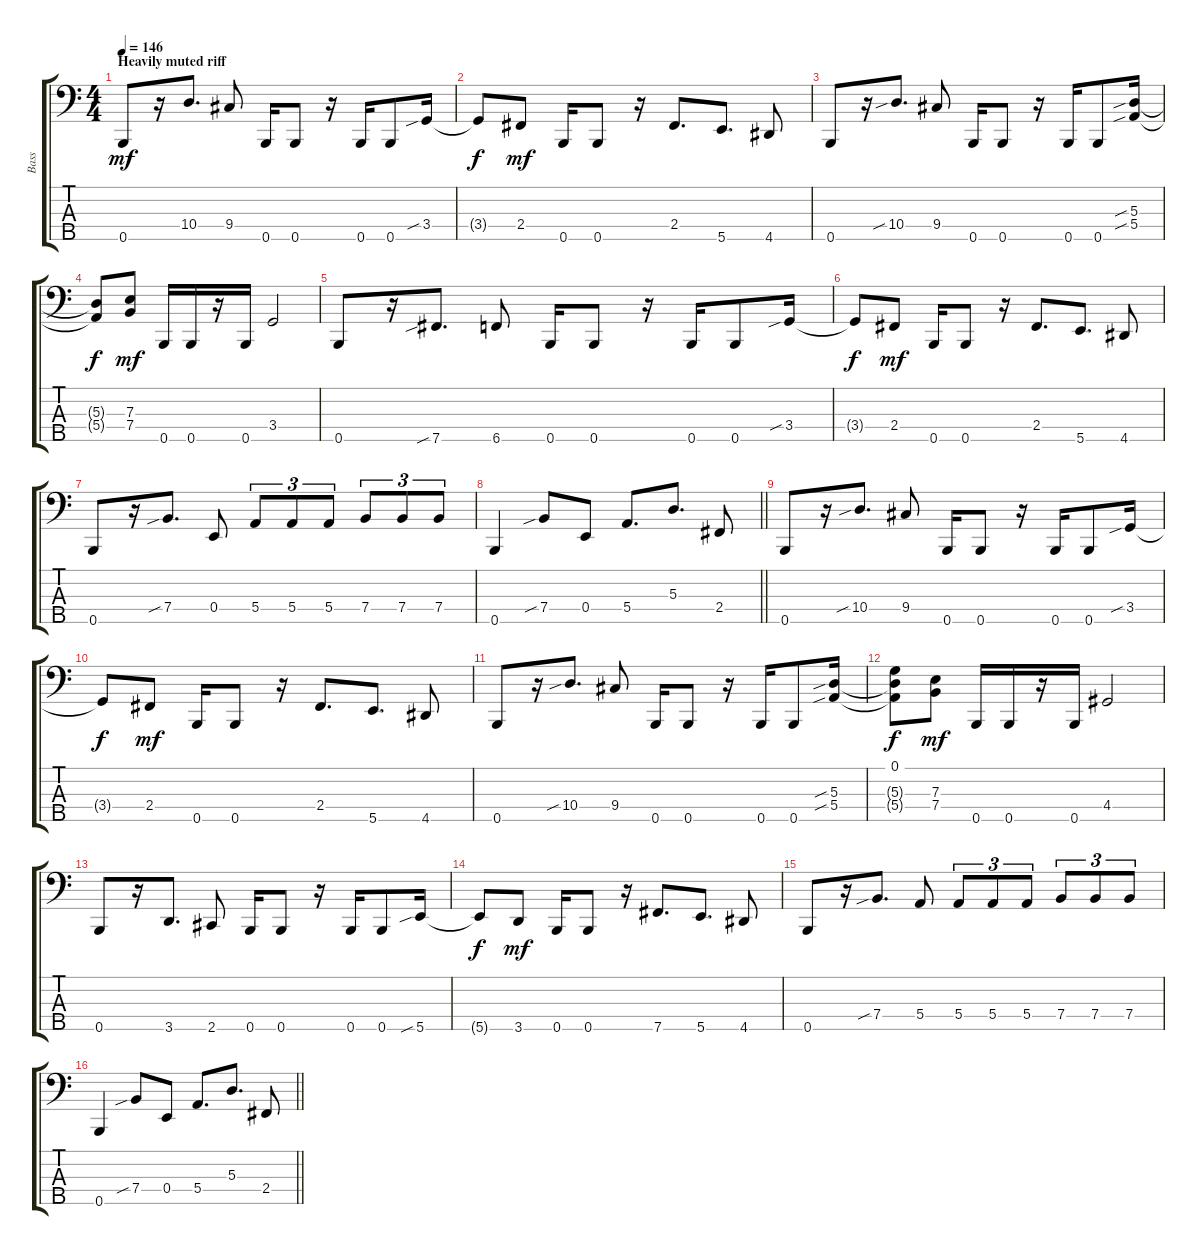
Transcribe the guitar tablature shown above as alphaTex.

\track ("Bass" "Bass") {instrument electricbassfinger}
\staff {score tabs}
\tuning (G2 D2 A1 E1 B0) {hide}
\ts (4 4)
\section ("" "Heavily muted riff")
\tempo 146
\clef f4
\ks c
0.5.8{dy mf} r.16 10.4.8{d} 9.4.8 0.5.16 0.5.8 r.16 0.5.16 0.5.8 3.4{sib}.16 |
3.4{t}.8{dy f} 2.4.8{dy mf} 0.5.16 0.5.8 r.16 2.4.8{d} 5.5.8{d} 4.5.8 |
0.5.8 r.16 10.4{sib}.8{d} 9.4.8 0.5.16 0.5.8 r.16 0.5.16 0.5.8 (5.3{sib} 5.4{sib}).16 |
(5.3{t} 5.4{t}).8{dy f} (7.3 7.4).8{dy mf} 0.5.16 0.5.16 r.16 0.5.16 3.4.2 |
0.5.8 r.16 7.5{sib}.8{d} 6.5.8 0.5.16 0.5.8 r.16 0.5.16 0.5.8 3.4{sib}.16 |
3.4{t}.8{dy f} 2.4.8{dy mf} 0.5.16 0.5.8 r.16 2.4.8{d} 5.5.8{d} 4.5.8 |
0.5.8 r.16 7.4{sib}.8{d} 0.4.8 5.4.8{tu (3 2)} 5.4.8{tu (3 2)} 5.4.8{tu (3 2)} 7.4.8{tu (3 2)} 7.4.8{tu (3 2)} 7.4.8{tu (3 2)} |
\barLineRight lightlight
0.5.4 7.4{sib}.8 0.4.8 5.4.8{d} 5.3.8{d} 2.4.8 |
0.5.8 r.16 10.4{sib}.8{d} 9.4.8 0.5.16 0.5.8 r.16 0.5.16 0.5.8 3.4{sib}.16 |
3.4{t}.8{dy f} 2.4.8{dy mf} 0.5.16 0.5.8 r.16 2.4.8{d} 5.5.8{d} 4.5.8 |
0.5.8 r.16 10.4{sib}.8{d} 9.4.8 0.5.16 0.5.8 r.16 0.5.16 0.5.8 (5.3{sib} 5.4{sib}).16 |
(0.1 5.3{t} 5.4{t}).8{dy f} (7.3 7.4).8{dy mf} 0.5.16 0.5.16 r.16 0.5.16 4.4.2 |
0.5.8 r.16 3.5.8{d} 2.5.8 0.5.16 0.5.8 r.16 0.5.16 0.5.8 5.5{sib}.16 |
5.5{t}.8{dy f} 3.5.8{dy mf} 0.5.16 0.5.8 r.16 7.5.8{d} 5.5.8{d} 4.5.8 |
0.5.8 r.16 7.4{sib}.8{d} 5.4.8 5.4.8{tu (3 2)} 5.4.8{tu (3 2)} 5.4.8{tu (3 2)} 7.4.8{tu (3 2)} 7.4.8{tu (3 2)} 7.4.8{tu (3 2)} |
\barLineRight lightlight
0.5.4 7.4{sib}.8 0.4.8 5.4.8{d} 5.3.8{d} 2.4.8
